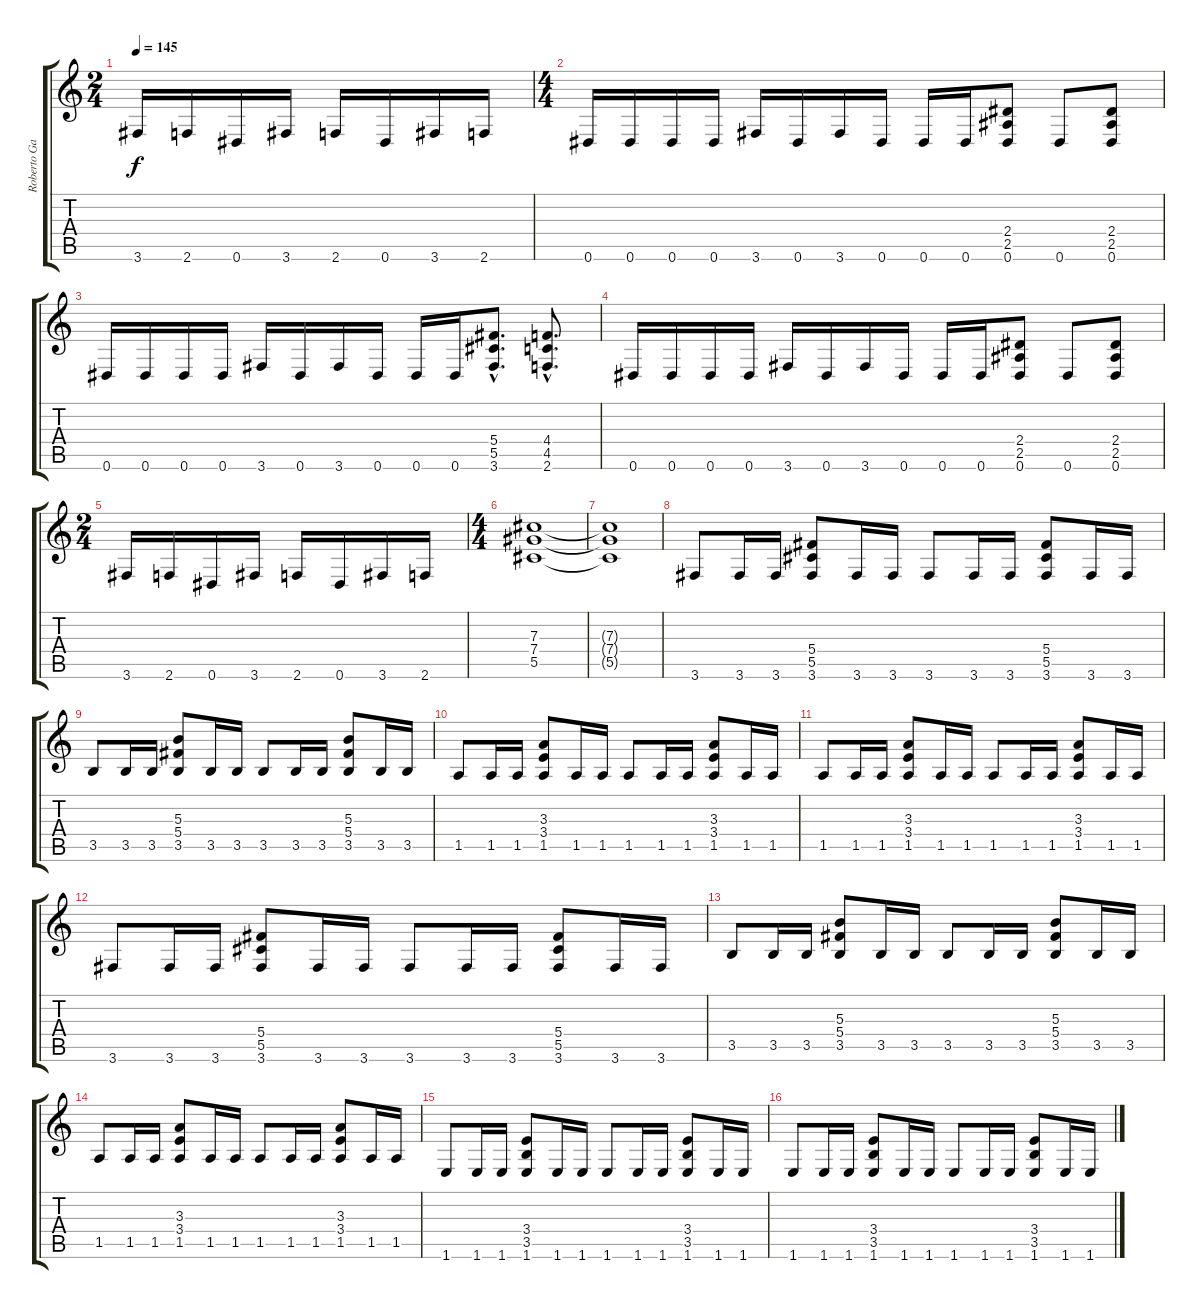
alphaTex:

\track ("Roberto García" "Roberto Ga") {instrument distortionguitar}
\staff {score tabs}
\tuning (Eb4 Bb3 Gb3 Db3 Ab2 Eb2) {hide}
\ts (2 4)
\tempo 145
\clef g2
\ks c
3.6.16{dy f} 2.6.16 0.6.16 3.6.16 2.6.16 0.6.16 3.6.16 2.6.16 |
\ts (4 4)
0.6.16 0.6.16 0.6.16 0.6.16 3.6.16 0.6.16 3.6.16 0.6.16 0.6.16 0.6.16 (2.4 2.5 0.6).8 0.6.8 (2.4 2.5 0.6).8 |
0.6.16 0.6.16 0.6.16 0.6.16 3.6.16 0.6.16 3.6.16 0.6.16 0.6.16 0.6.16 (5.4{hac} 5.5{hac} 3.6{hac}).8{d} (4.4{hac} 4.5{hac} 2.6{hac}).8{d} |
0.6.16 0.6.16 0.6.16 0.6.16 3.6.16 0.6.16 3.6.16 0.6.16 0.6.16 0.6.16 (2.4 2.5 0.6).8 0.6.8 (2.4 2.5 0.6).8 |
\ts (2 4)
3.6.16 2.6.16 0.6.16 3.6.16 2.6.16 0.6.16 3.6.16 2.6.16 |
\ts (4 4)
(7.3 7.4 5.5).1 |
(7.3{t} 7.4{t} 5.5{t}).1 |
3.6.8 3.6.16 3.6.16 (5.4 5.5 3.6).8 3.6.16 3.6.16 3.6.8 3.6.16 3.6.16 (5.4 5.5 3.6).8 3.6.16 3.6.16 |
3.5.8 3.5.16 3.5.16 (5.3 5.4 3.5).8 3.5.16 3.5.16 3.5.8 3.5.16 3.5.16 (5.3 5.4 3.5).8 3.5.16 3.5.16 |
1.5.8 1.5.16 1.5.16 (3.3 3.4 1.5).8 1.5.16 1.5.16 1.5.8 1.5.16 1.5.16 (3.3 3.4 1.5).8 1.5.16 1.5.16 |
1.5.8 1.5.16 1.5.16 (3.3 3.4 1.5).8 1.5.16 1.5.16 1.5.8 1.5.16 1.5.16 (3.3 3.4 1.5).8 1.5.16 1.5.16 |
3.6.8 3.6.16 3.6.16 (5.4 5.5 3.6).8 3.6.16 3.6.16 3.6.8 3.6.16 3.6.16 (5.4 5.5 3.6).8 3.6.16 3.6.16 |
3.5.8 3.5.16 3.5.16 (5.3 5.4 3.5).8 3.5.16 3.5.16 3.5.8 3.5.16 3.5.16 (5.3 5.4 3.5).8 3.5.16 3.5.16 |
1.5.8 1.5.16 1.5.16 (3.3 3.4 1.5).8 1.5.16 1.5.16 1.5.8 1.5.16 1.5.16 (3.3 3.4 1.5).8 1.5.16 1.5.16 |
1.6.8 1.6.16 1.6.16 (3.4 3.5 1.6).8 1.6.16 1.6.16 1.6.8 1.6.16 1.6.16 (3.4 3.5 1.6).8 1.6.16 1.6.16 |
1.6.8 1.6.16 1.6.16 (3.4 3.5 1.6).8 1.6.16 1.6.16 1.6.8 1.6.16 1.6.16 (3.4 3.5 1.6).8 1.6.16 1.6.16
